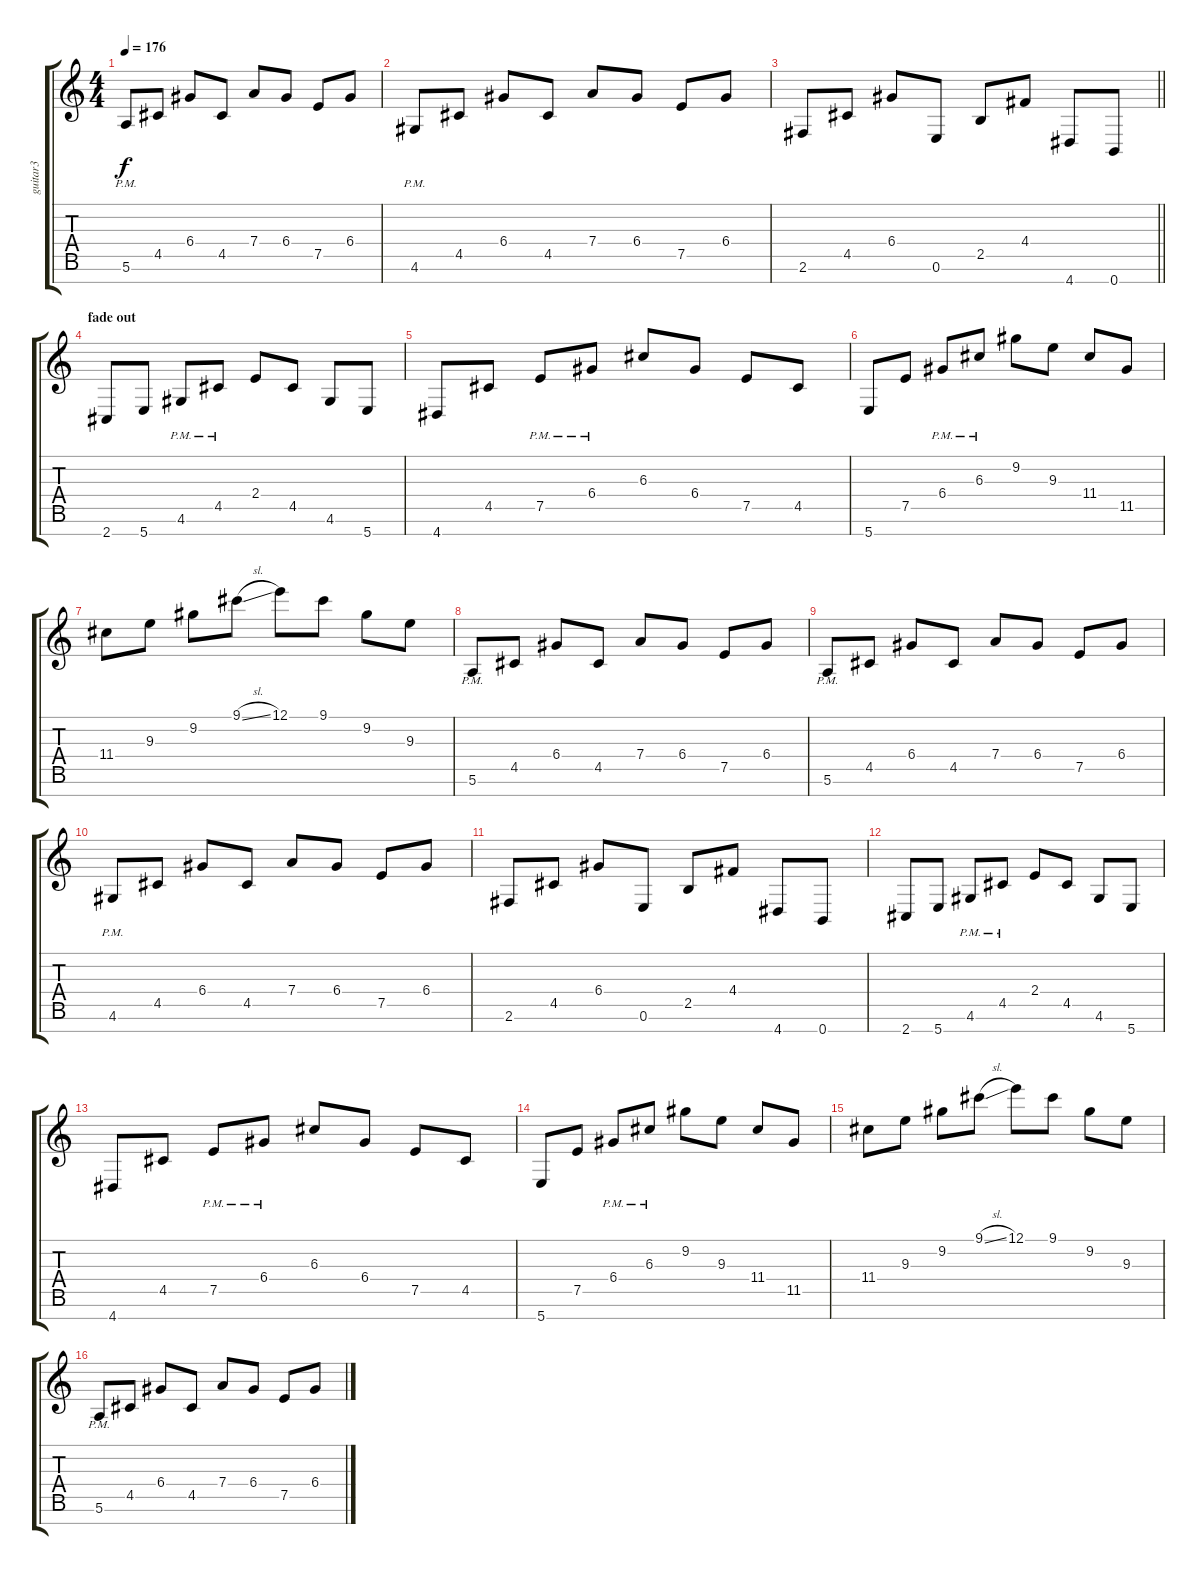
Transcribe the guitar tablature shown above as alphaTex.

\track ("guitar3" "guitar3") {instrument distortionguitar}
\staff {score tabs}
\tuning (E4 B3 G3 D3 A2 E2 B1) {hide}
\ts (4 4)
\tempo 176
\clef g2
\ks c
5.6{pm}.8{dy f} 4.5.8 6.4.8 4.5.8 7.4.8 6.4.8 7.5.8 6.4.8 |
4.6{pm}.8 4.5.8 6.4.8 4.5.8 7.4.8 6.4.8 7.5.8 6.4.8 |
\barLineRight lightlight
2.6.8 4.5.8 6.4.8 0.6.8 2.5.8 4.4.8 4.7.8 0.7.8 |
\section ("" "fade out")
2.7.8{volume 10} 5.7.8 4.6{pm}.8 4.5{pm}.8 2.4.8 4.5.8 4.6.8 5.7.8 |
4.7.8 4.5.8 7.5{pm}.8 6.4{pm}.8 6.3.8 6.4.8 7.5.8 4.5.8 |
5.7.8 7.5.8 6.4{pm}.8 6.3{pm}.8 9.2.8 9.3.8 11.4.8 11.5.8 |
11.4.8 9.3.8 9.2.8 9.1{sl}.8 12.1.8 9.1.8 9.2.8 9.3.8 |
5.6{pm}.8{volume 8} 4.5.8 6.4.8 4.5.8 7.4.8 6.4.8 7.5.8 6.4.8 |
5.6{pm}.8 4.5.8 6.4.8 4.5.8 7.4.8 6.4.8 7.5.8 6.4.8 |
4.6{pm}.8 4.5.8 6.4.8 4.5.8 7.4.8 6.4.8 7.5.8 6.4.8 |
2.6.8 4.5.8 6.4.8 0.6.8 2.5.8 4.4.8 4.7.8 0.7.8 |
2.7.8{volume 5} 5.7.8 4.6{pm}.8 4.5{pm}.8 2.4.8 4.5.8 4.6.8 5.7.8 |
4.7.8 4.5.8 7.5{pm}.8 6.4{pm}.8 6.3.8 6.4.8 7.5.8 4.5.8 |
5.7.8 7.5.8 6.4{pm}.8 6.3{pm}.8 9.2.8 9.3.8 11.4.8 11.5.8 |
11.4.8 9.3.8 9.2.8 9.1{sl}.8 12.1.8 9.1.8 9.2.8 9.3.8 |
5.6{pm}.8{volume 0} 4.5.8 6.4.8 4.5.8 7.4.8 6.4.8 7.5.8 6.4.8
